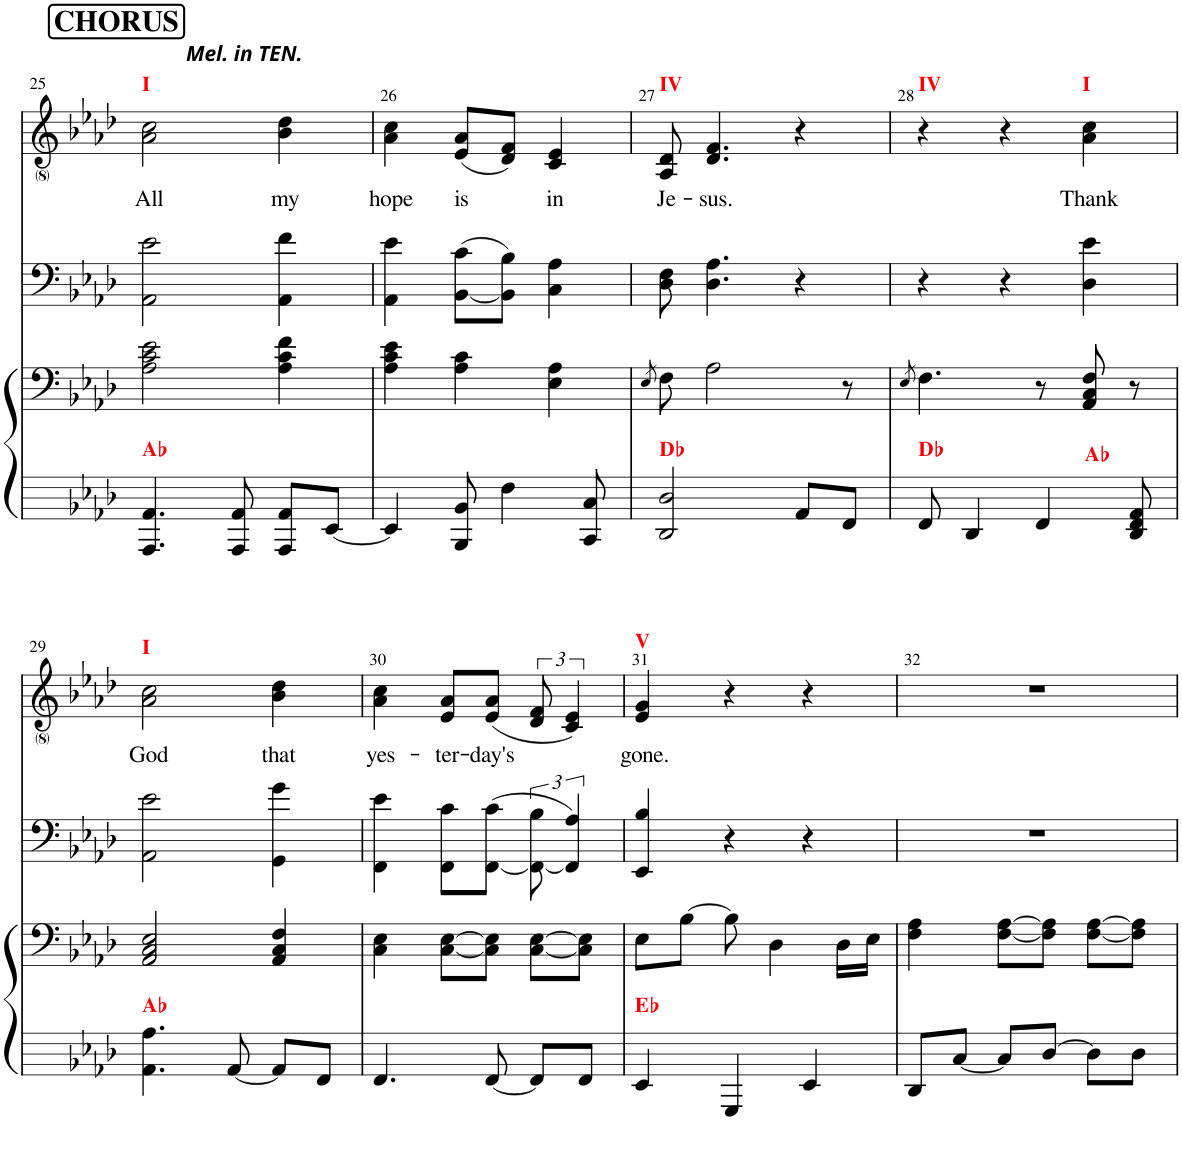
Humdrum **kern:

**kern	**kern	**kern	**kern	**text
*part3	*part3	*part2	*part1	*part1
*staff4	*staff3	*staff2	*staff1	*staff1
*I"Piano	*	*I"Voice	*I"Voice	*
*I'Pno	*	*	*	*
!!LO:PB:g=z
*clefG2	*clefF4	*clefF4	*clefG2	*
*k[b-e-a-d-]	*k[b-e-a-d-]	*k[b-e-a-d-]	*k[b-e-a-d-]	*
*M3/4	*M3/4	*M3/4	*M3/4	*
!!LO:REH:place=s1:a:B:cj:fs=14:t=CHORUS
=25	=25	=25	=25	=25
!	!	!	!LO:TX:a:B:color=#FC0006:t=I	!
!	!	!	!LO:TX:a:Bi:t=Mel. in TEN.	!
!LO:TX:a:B:color=#FC0006:t=A♭	!	!	!	!
!	!	!	!	!LO:LY:b
4.AAA-/ 4.AA-/	2A-\ 2c\ 2e-\	2AA-\ 2e-\	2a-\ 2cc\	All
8AAA-/ 8AA-/	.	.	.	.
!	!	!	!	!LO:LY:b
8AAA-/ 8AA-/L	4A-\ 4c\ 4f\	4AA-\ 4f\	4b-\ 4dd-\	my
[8EE-/J	.	.	.	.
=26	=26	=26	=26	=26
!	!	!	!	!LO:LY:b
4EE-/]	4A-\ 4c\ 4e-\	4AA-\ 4e-\	4a-\ 4cc\	hope
!	!	!	!	!LO:LY:b
8BBB-/ 8BB-/	4A-\ 4c\	(>[8BB-\ 8c\L	(8e-/ 8a-/L	is
4F\	.	8BB-\] 8B-\J)	8d-/ 8f/J)	.
!	!	!	!	!LO:LY:b
.	4E-\ 4A-\	4C\ 4A-\	4c/ 4e-/	in
8CC/ 8C/	.	.	.	.
=27	=27	=27	=27	=27
.	8qE-/	.	.	.
!	!	!	!LO:TX:a:B:color=#FC0006:t=IV	!
!LO:TX:a:B:color=#FC0006:t=D♭	!	!	!	!
!	!	!	!	!LO:LY:b
2DD-/ 2D-/	8F\	8D-\ 8F\	8A-/ 8d-/	Je-
!	!	!	!	!LO:LY:b
.	2A-\	4.D-\ 4.A-\	4.d-/ 4.f/	-sus.
8AA-/L	.	4r	4r	.
8FF/J	8r	.	.	.
=28	=28	=28	=28	=28
.	8qE-/	.	.	.
!	!	!	!LO:TX:a:B:color=#FC0006:t=IV	!
!LO:TX:a:B:color=#FC0006:t=D♭	!	!	!	!
8FF/	4.F\	4r	4r	.
4DD-/	.	.	.	.
.	.	4r	4r	.
4FF/	8r	.	.	.
!	!	!	!LO:TX:a:B:color=#FC0006:t=I	!
!	!LO:TX:b:B:color=#FC0006:t=A♭	!	!	!
!	!	!	!	!LO:LY:b
.	8AA-/ 8C/ 8F/	4D-\ 4e-\	4a-\ 4cc\	Thank
8DD-/ 8FF/ 8AA-/	8r	.	.	.
!!LO:LB:g=z
=29	=29	=29	=29	=29
!	!	!	!LO:TX:a:B:color=#FC0006:t=I	!
!LO:TX:a:B:color=#FC0006:t=A♭	!	!	!	!
!	!	!	!	!LO:LY:b
4.AA-\ 4.A-\	2AA-/ 2C/ 2E-/	2AA-\ 2e-\	2a-\ 2cc\	God
[8AA-/	.	.	.	.
!	!	!	!	!LO:LY:b
8AA-/L]	4AA-/ 4C/ 4F/	4GG\ 4g\	4b-\ 4dd-\	that
8FF/J	.	.	.	.
=30	=30	=30	=30	=30
!	!	!	!	!LO:LY:b
4.FF/	4C\ 4E-\	4FF\ 4e-\	4a-\ 4cc\	yes-
!	!	!	!	!LO:LY:b
.	[8C\ [8E-\L	8FF\ 8c\L	8e-/ 8a-/L	-ter-
!	!	!	!	!LO:LY:b
[8FF/	8C\] 8E-\]J	([8FF\ 8c\J	(8e-/ 8a-/J	-day's
8FF/L]	[8C\ [8E-\L	12FF\_ 12B-\	12d-/ 12f/	.
.	.	6FF/] 6A-/)	6c/ 6e-/)	.
8FF/J	8C\] 8E-\]J	.	.	.
=31	=31	=31	=31	=31
!	!	!	!LO:TX:a:B:color=#FC0006:t=V	!
!LO:TX:a:B:color=#FC0006:t=E♭	!	!	!	!
!	!	!	!	!LO:LY:b
4EE-/	8E-\L	4EE-/ 4B-/	4e-/ 4g/	gone.
.	[8B-\J	.	.	.
4GGG/	8B-\]	4r	4r	.
.	4D-\	.	.	.
4EE-/	.	4r	4r	.
.	16D-\LL	.	.	.
.	16E-\JJ	.	.	.
=32	=32	=32	=32	=32
8DD-/L	4F\ 4A-\	2.r	2.r	.
[8C/J	.	.	.	.
8C/L]	[8F\ [8A-\L	.	.	.
[8D-/J	8F\] 8A-\]J	.	.	.
8D-\L]	[8F\ [8A-\L	.	.	.
8D-\J	8F\] 8A-\]J	.	.	.
=	=	=	=	=
*-	*-	*-	*-	*-
